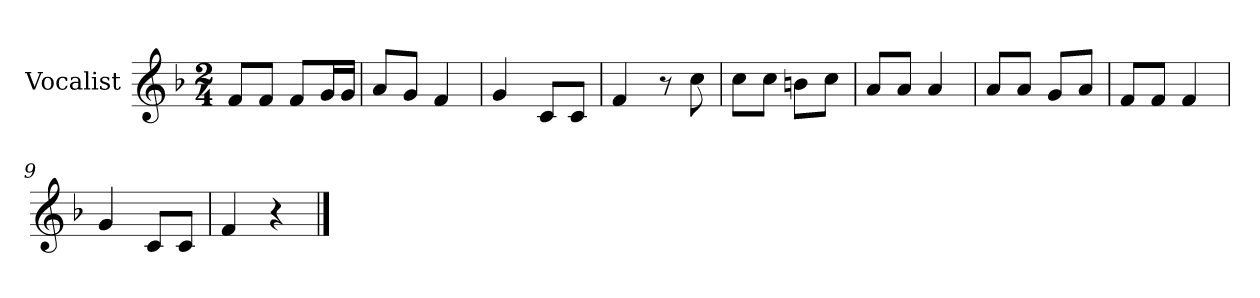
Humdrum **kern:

**kern
*part1
*staff1
*I"Vocalist
*k[b-]
*F:
*M2/4
=1
8fL
8fJ
8fL
16gL
16gJJ
=2
8aL
8gJ
4f
=3
4g
8cL
8cJ
=4
4f
8r
8cc
=5
8ccL
8ccJ
8bnL
8ccJ
=6
8aL
8aJ
4a
=7
8aL
8aJ
8gL
8aJ
=8
8fL
8fJ
4f
=9
4g
8cL
8cJ
=10
4f
4r
==
*-
